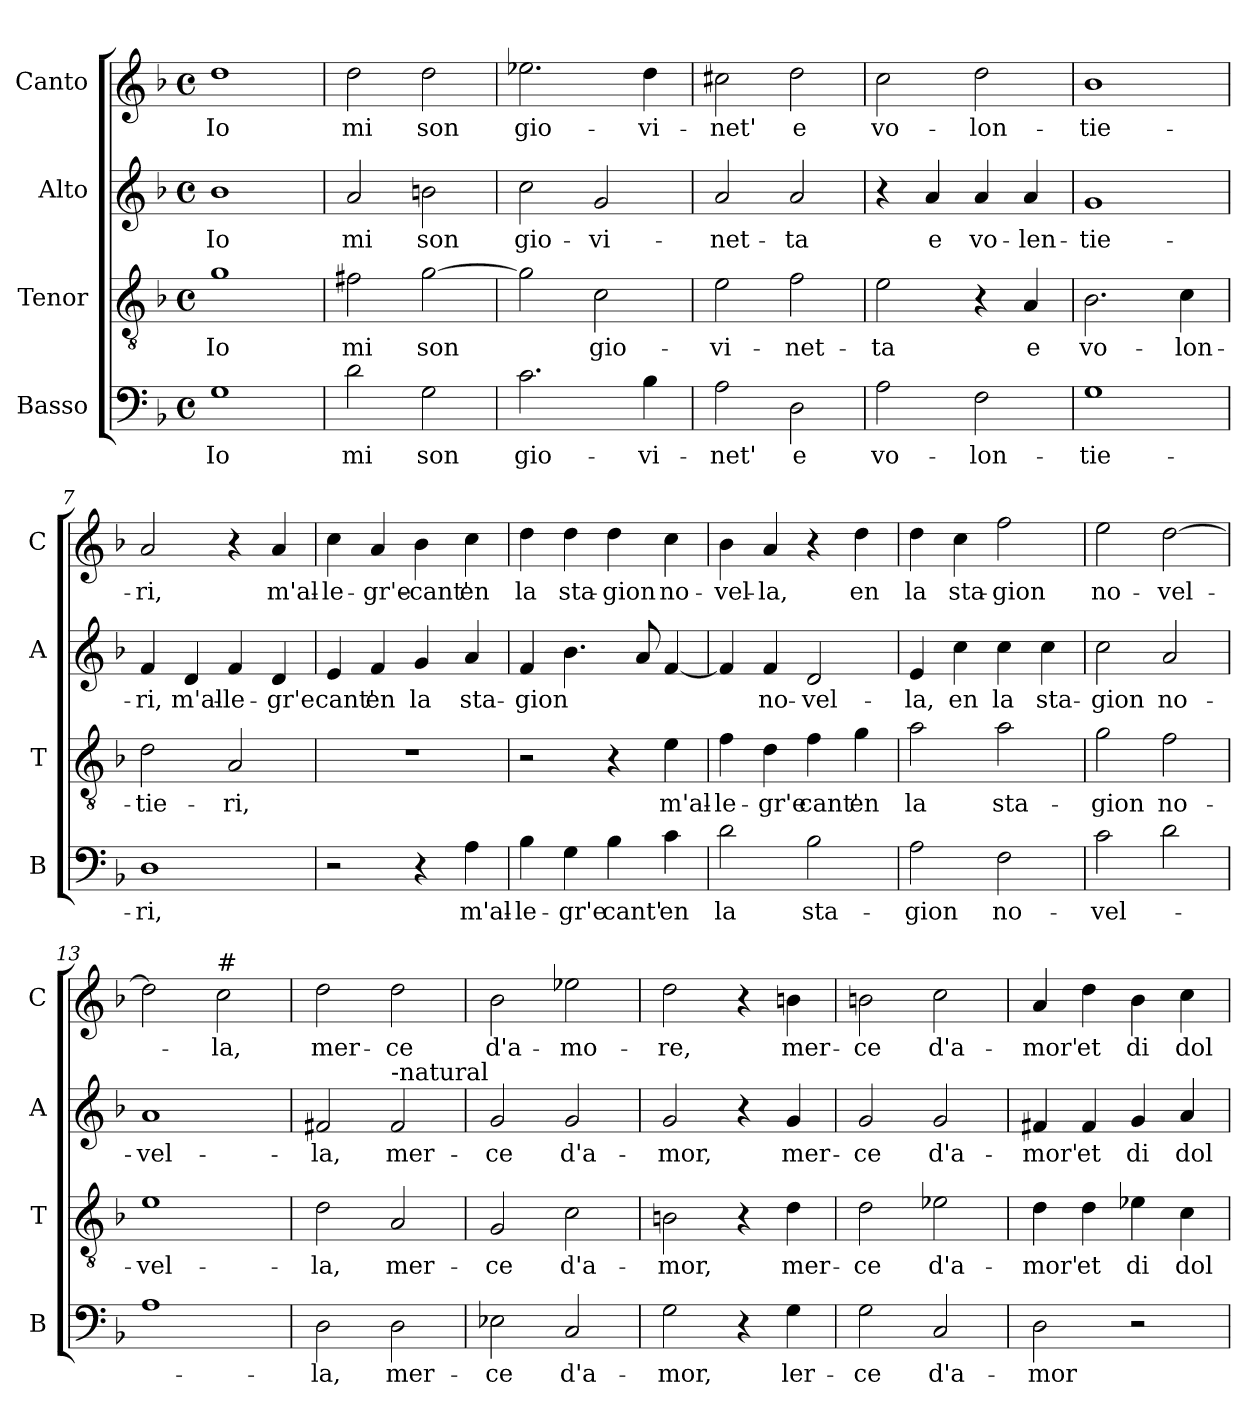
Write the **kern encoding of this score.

**kern	**text	**kern	**text	**kern	**text	**kern	**text
*part4	*part4	*part3	*part3	*part2	*part2	*part1	*part1
*staff4	*staff4	*staff3	*staff3	*staff2	*staff2	*staff1	*staff1
*I"Basso	*	*I"Tenor	*	*I"Alto	*	*I"Canto	*
*I'B	*	*I'T	*	*I'A	*	*I'C	*
*clefF4	*	*clefGv2	*	*clefG2	*	*clefG2	*
*k[b-]	*	*k[b-]	*	*k[b-]	*	*k[b-]	*
*F:	*	*F:	*	*F:	*	*F:	*
*M4/4	*	*M4/4	*	*M4/4	*	*M4/4	*
*met(c)	*	*met(c)	*	*met(c)	*	*met(c)	*
=1	=1	=1	=1	=1	=1	=1	=1
!	!LO:LY:b	!	!LO:LY:b	!	!LO:LY:b	!	!LO:LY:b
1G	Io	1g	Io	1b-	Io	1dd	Io
=2	=2	=2	=2	=2	=2	=2	=2
!	!LO:LY:b	!	!LO:LY:b	!	!LO:LY:b	!	!LO:LY:b
2d\	mi	2f#X\	mi	2a/	mi	2dd\	mi
!	!LO:LY:b	!	!LO:LY:b	!	!LO:LY:b	!	!LO:LY:b
2G\	son	[2g\	son	2bn\	son	2dd\	son
=3	=3	=3	=3	=3	=3	=3	=3
!	!LO:LY:b	!	!	!	!LO:LY:b	!	!LO:LY:b
2.c\	gio-	2g\]	.	2cc\	gio-	2.ee-X\	gio-
!	!	!	!LO:LY:b	!	!LO:LY:b	!	!
.	.	2c\	gio-	2g/	-vi-	.	.
!	!LO:LY:b	!	!	!	!	!	!LO:LY:b
4B-\	-vi-	.	.	.	.	4dd\	-vi-
=4	=4	=4	=4	=4	=4	=4	=4
!	!LO:LY:b	!	!LO:LY:b	!	!LO:LY:b	!	!LO:LY:b
2A\	-net'	2e\	-vi-	2a/	-net-	2cc#X\	-net'
!	!LO:LY:b	!	!LO:LY:b	!	!LO:LY:b	!	!LO:LY:b
2D\	e	2f\	-net-	2a/	-ta	2dd\	e
=5	=5	=5	=5	=5	=5	=5	=5
!	!LO:LY:b	!	!LO:LY:b	!	!	!	!LO:LY:b
2A\	vo-	2e\	-ta	4r	.	2cc\	vo-
!	!	!	!	!	!LO:LY:b	!	!
.	.	.	.	4a/	e	.	.
!	!LO:LY:b	!	!	!	!LO:LY:b	!	!LO:LY:b
2F\	-lon-	4r	.	4a/	vo-	2dd\	-lon-
!	!	!	!LO:LY:b	!	!LO:LY:b	!	!
.	.	4A/	e	4a/	-len-	.	.
!!LO:LB:g=z
=6	=6	=6	=6	=6	=6	=6	=6
!	!LO:LY:b	!	!LO:LY:b	!	!LO:LY:b	!	!LO:LY:b
1G	-tie-	2.B-\	vo-	1g	-tie-	1b-	-tie-
!	!	!	!LO:LY:b	!	!	!	!
.	.	4c\	-lon-	.	.	.	.
=7	=7	=7	=7	=7	=7	=7	=7
!	!LO:LY:b	!	!LO:LY:b	!	!LO:LY:b	!	!LO:LY:b
1D	-ri,	2d\	-tie-	4f/	-ri,	2a/	-ri,
!	!	!	!	!	!LO:LY:b	!	!
.	.	.	.	4d/	m'al-	.	.
!	!	!	!LO:LY:b	!	!LO:LY:b	!	!
.	.	2A/	-ri,	4f/	-le-	4r	.
!	!	!	!	!	!LO:LY:b	!	!LO:LY:b
.	.	.	.	4d/	-gr'e	4a/	m'al-
=8	=8	=8	=8	=8	=8	=8	=8
!	!	!	!	!	!LO:LY:b	!	!LO:LY:b
2r	.	1r	.	4e/	cant'	4cc\	-le-
!	!	!	!	!	!LO:LY:b	!	!LO:LY:b
.	.	.	.	4f/	en	4a/	-gr'e-
!	!	!	!	!	!LO:LY:b	!	!LO:LY:b
4r	.	.	.	4g/	la	4b-\	-cant'
!	!LO:LY:b	!	!	!	!LO:LY:b	!	!LO:LY:b
4A\	m'al-	.	.	4a/	sta-	4cc\	en
=9	=9	=9	=9	=9	=9	=9	=9
!	!LO:LY:b	!	!	!	!LO:LY:b	!	!LO:LY:b
4B-\	-le-	2r	.	4f/	-gion	4dd\	la
!	!LO:LY:b	!	!	!	!	!	!LO:LY:b
4G\	-gr'e	.	.	4.b-\	.	4dd\	sta-
!	!LO:LY:b	!	!	!	!	!	!LO:LY:b
4B-\	cant'	4r	.	.	.	4dd\	-gion
.	.	.	.	8a/	.	.	.
!	!LO:LY:b	!	!LO:LY:b	!	!	!	!LO:LY:b
4c\	en	4e\	m'al-	[4f/	.	4cc\	no-
=10	=10	=10	=10	=10	=10	=10	=10
!	!LO:LY:b	!	!LO:LY:b	!	!	!	!LO:LY:b
2d\	la	4f\	-le-	4f/]	.	4b-\	-vel-
!	!	!	!LO:LY:b	!	!LO:LY:b	!	!LO:LY:b
.	.	4d\	-gr'e	4f/	no-	4a/	-la,
!	!LO:LY:b	!	!LO:LY:b	!	!LO:LY:b	!	!
2B-\	sta-	4f\	cant'	2d/	-vel-	4r	.
!	!	!	!LO:LY:b	!	!	!	!LO:LY:b
.	.	4g\	en	.	.	4dd\	en
=11	=11	=11	=11	=11	=11	=11	=11
!	!LO:LY:b	!	!LO:LY:b	!	!LO:LY:b	!	!LO:LY:b
2A\	-gion	2a\	la	4e/	-la,	4dd\	la
!	!	!	!	!	!LO:LY:b	!	!LO:LY:b
.	.	.	.	4cc\	en	4cc\	sta-
!	!LO:LY:b	!	!LO:LY:b	!	!LO:LY:b	!	!LO:LY:b
2F\	no-	2a\	sta-	4cc\	la	2ff\	-gion
!	!	!	!	!	!LO:LY:b	!	!
.	.	.	.	4cc\	sta-	.	.
!!LO:LB:g=z
=12	=12	=12	=12	=12	=12	=12	=12
!	!LO:LY:b	!	!LO:LY:b	!	!LO:LY:b	!	!LO:LY:b
2c\	-vel-	2g\	-gion	2cc\	-gion	2ee\	no-
!	!	!	!LO:LY:b	!	!LO:LY:b	!	!LO:LY:b
2d\	.	2f\	no-	2a/	no-	[2dd\	-vel-
=13	=13	=13	=13	=13	=13	=13	=13
!	!	!	!LO:LY:b	!	!LO:LY:b	!	!
1A	.	1e	-vel-	1a	-vel-	2dd\]	.
!	!	!	!	!	!	!LO:TX:a:t=#	!
!	!	!	!	!	!	!	!LO:LY:b
.	.	.	.	.	.	2cc\	-la,
=14	=14	=14	=14	=14	=14	=14	=14
!	!LO:LY:b	!	!LO:LY:b	!	!LO:LY:b	!	!LO:LY:b
2D\	-la,	2d\	-la,	2f#X/	-la,	2dd\	mer-
!	!	!	!	!LO:TX:a:t=-natural	!	!	!
!	!LO:LY:b	!	!LO:LY:b	!	!LO:LY:b	!	!LO:LY:b
2D\	mer-	2A/	mer-	2f#/	mer-	2dd\	-ce
=15	=15	=15	=15	=15	=15	=15	=15
!	!LO:LY:b	!	!LO:LY:b	!	!LO:LY:b	!	!LO:LY:b
2E-X\	-ce	2G/	-ce	2g/	-ce	2b-\	d'a-
!	!LO:LY:b	!	!LO:LY:b	!	!LO:LY:b	!	!LO:LY:b
2C/	d'a-	2c\	d'a-	2g/	d'a-	2ee-X\	-mo-
=16	=16	=16	=16	=16	=16	=16	=16
!	!LO:LY:b	!	!LO:LY:b	!	!LO:LY:b	!	!LO:LY:b
2G\	-mor,	2Bn\	-mor,	2g/	-mor,	2dd\	-re,
4r	.	4r	.	4r	.	4r	.
!	!LO:LY:b	!	!LO:LY:b	!	!LO:LY:b	!	!LO:LY:b
4G\	ler-	4d\	mer-	4g/	mer-	4bn\	mer-
=17	=17	=17	=17	=17	=17	=17	=17
!	!LO:LY:b	!	!LO:LY:b	!	!LO:LY:b	!	!LO:LY:b
2G\	-ce	2d\	-ce	2g/	-ce	2bn\	-ce
!	!LO:LY:b	!	!LO:LY:b	!	!LO:LY:b	!	!LO:LY:b
2C/	d'a-	2e-X\	d'a-	2g/	d'a-	2cc\	d'a-
!!LO:PB:g=z
=18	=18	=18	=18	=18	=18	=18	=18
!	!LO:LY:b	!	!LO:LY:b	!	!LO:LY:b	!	!LO:LY:b
2D\	-mor	4d\	-mor'	4f#X/	-mor'	4a/	-mor'
!	!	!	!LO:LY:b	!	!LO:LY:b	!	!LO:LY:b
.	.	4d\	et	4f#/	et	4dd\	et
!	!	!	!LO:LY:b	!	!LO:LY:b	!	!LO:LY:b
2r	.	4e-X\	di	4g/	di	4b-\	di
!	!	!	!LO:LY:b	!	!LO:LY:b	!	!LO:LY:b
.	.	4c\	dol-	4a/	dol-	4cc\	dol-
=	=	=	=	=	=	=	=
*-	*-	*-	*-	*-	*-	*-	*-
